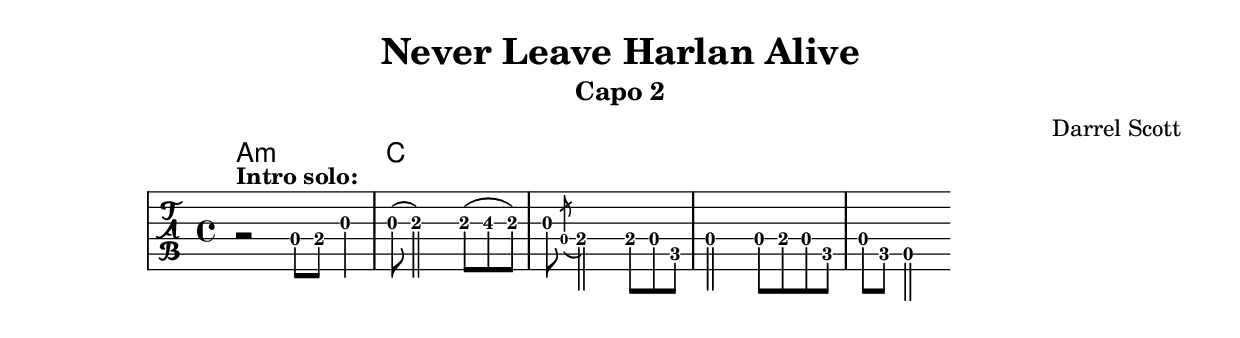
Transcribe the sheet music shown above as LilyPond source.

% 
% 
%
\version "2.19.15"
\include "english.ly"
\include "articulate.ly"
\header {
  title = "Never Leave Harlan Alive"
  subtitle = "Capo 2"
  composer = "Darrel Scott"
}

\layout { \override Voice.StringNumber #'stencil = ##f }

\include "predefined-guitar-fretboards.ly"

chord_music = {
  \time 4/4
   \chordmode  {
    a1:m
    c1 
   } 
}

music = {
  \time 4/4
  \stemDown
   \relative c {
  \override Beam.concaveness = #10000
  \set TabStaff.minimumFret = #0
   r2^\markup { \bold "Intro solo:" }  d8 e8 g4 |  g8( a2) 
   a8( b8\3 a8) |  g8 \acciaccatura d e2 e8 d8 c8 d2
   d8 e8 d8 c8 d8 c8 a2 
   }
}


<<
\new ChordNames {
  \chord_music 
}

\new TabStaff {
    \tabFullNotation
    \music
}
>>

\score {
  \unfoldRepeats \articulate
     \music
    \midi {
	\tempo 4 = 130
  }
} 


